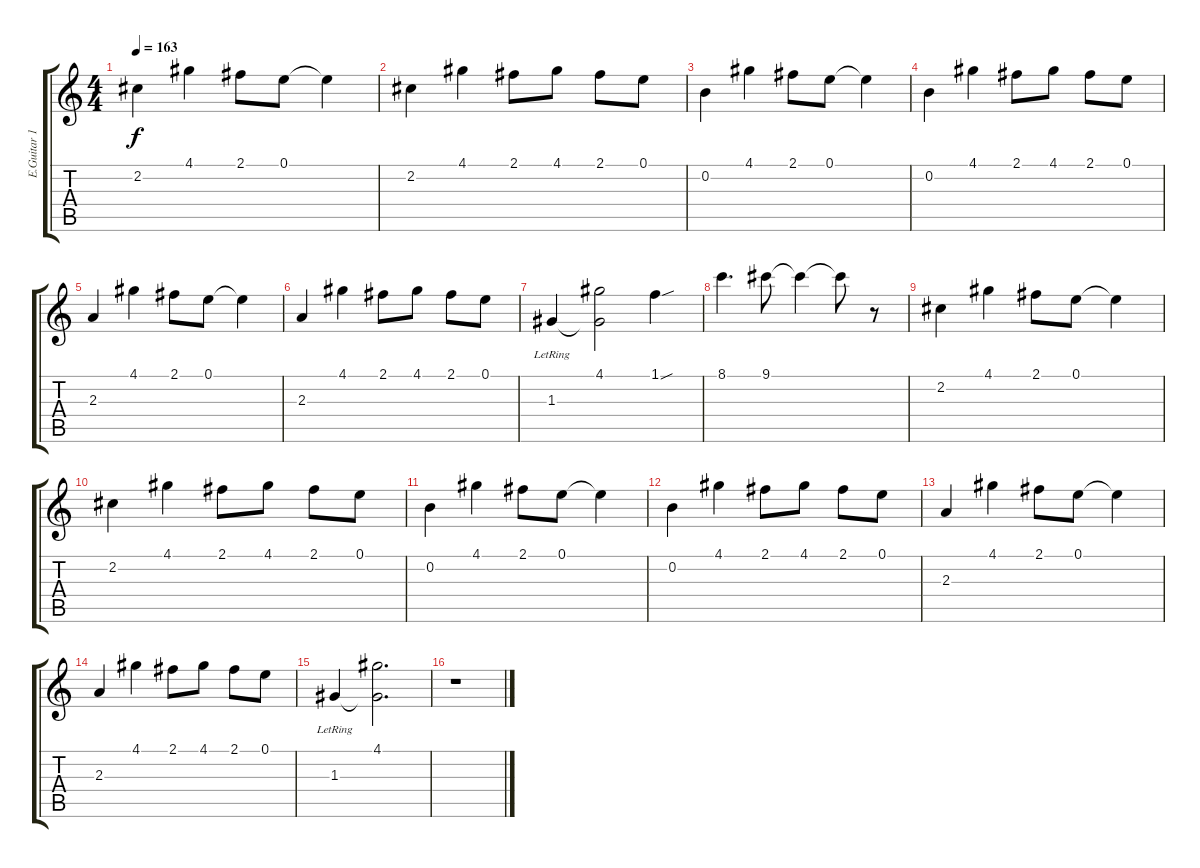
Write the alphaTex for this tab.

\track ("E.Guitar 1" "E.Guitar 1") {instrument overdrivenguitar}
\staff {score tabs}
\tuning (E4 B3 G3 D3 A2 E2) {hide}
\ts (4 4)
\tempo 163
\clef g2
\ks c
2.2.4{dy f volume 7 balance 8 instrument overdrivenguitar} 4.1.4 2.1.8 0.1.8 0.1{t}.4 |
2.2.4 4.1.4 2.1.8 4.1.8 2.1.8 0.1.8 |
0.2.4 4.1.4 2.1.8 0.1.8 0.1{t}.4 |
0.2.4 4.1.4 2.1.8 4.1.8 2.1.8 0.1.8 |
2.3.4 4.1.4 2.1.8 0.1.8 0.1{t}.4 |
2.3.4 4.1.4 2.1.8 4.1.8 2.1.8 0.1.8 |
1.3{lr}.4 (4.1 1.3{t}).2 1.1{sou}.4 |
8.1.4{d} 9.1.8 9.1{t}.4 9.1{t}.8 r.8 |
2.2.4 4.1.4 2.1.8 0.1.8 0.1{t}.4 |
2.2.4 4.1.4 2.1.8 4.1.8 2.1.8 0.1.8 |
0.2.4 4.1.4 2.1.8 0.1.8 0.1{t}.4 |
0.2.4 4.1.4 2.1.8 4.1.8 2.1.8 0.1.8 |
2.3.4 4.1.4 2.1.8 0.1.8 0.1{t}.4 |
2.3.4 4.1.4 2.1.8 4.1.8 2.1.8 0.1.8 |
1.3{lr}.4 (4.1 1.3{t}).2{d} |
r.1
